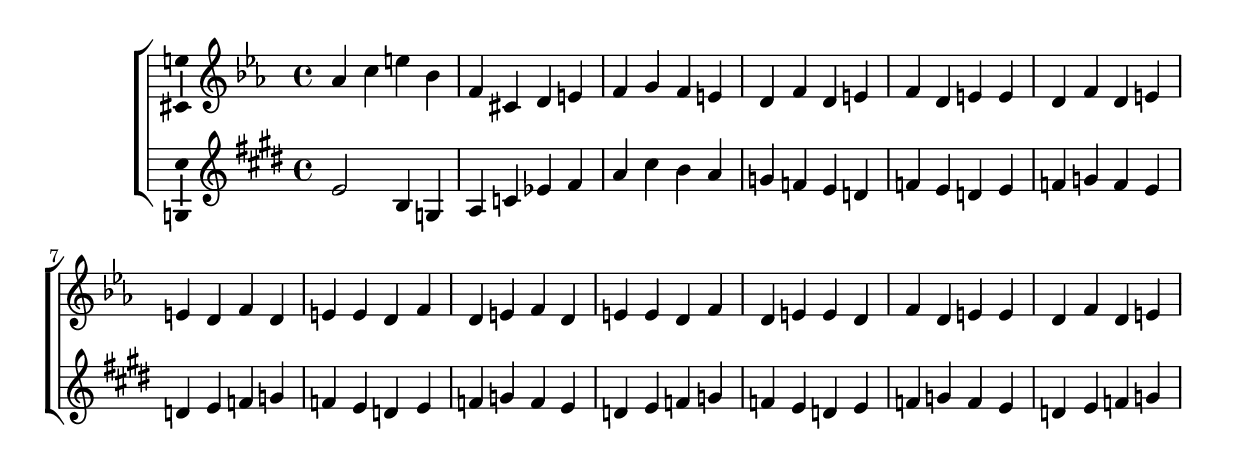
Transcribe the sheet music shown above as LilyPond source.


\header {
    texidoc = "Ambituses indicate pitch ranges for voices.

By default, the ambitus grob is put before the clef.  You can control
this behaviour through the @code{breakAlignOrder} property of the score
context by redefining the order.


The shape of the note heads to use can be changed via the
@code{note-head-style} property, which holds the glyph name of the
note head.  The vertical line between the upper and lower head can be
switched on or off via the @code{join-heads} property.

"
}

%{

 tex chokes on #

, e.g. with the following addition to the
paper block:

@example
\translator @{
  \ScoreContext
  breakAlignOrder = #'(
    instrument-name
    left-edge
    span-bar
    breathing-sign
    clef
    ambitus
    key-signature
    staff-bar
    time-signature
    custos
  )
@}
@end example

 
@example
\translator @{
  \VoiceContext
  \consists Ambitus_engraver
  Ambitus \set #'note-head-style = #'noteheads-2mensural
  Ambitus \set #'join-heads = ##f
@}
@end example


 %}
\version "1.9.4"

upper = \notes \relative c {
	\clef "treble"
	\key c \minor
	as'' c e bes f cis d e f g f e d f d e
	f d e e d f d e e d f d e e d f d e
	f d e e d f d e e d f d e e d f d e
}

lower = \notes \relative c {
	\clef "treble"
	\key e \major
	e'2 b4 g a c es fis a cis b a g f e d
	f e d e f g f e d e f g f e d e f g
	f e d e f g f e d e f g f e d e f g
}

\score { \context ChoirStaff {
	<<
		\new Staff { \upper }
		\new Staff { \lower }
	>> }
	\paper {
	       \translator {
			\ScoreContext
			breakAlignOrder = #'(
				instrument-name
				left-edge
				ambitus
				span-bar
				breathing-sign
				clef
				key-signature
				staff-bar
				time-signature
				custos
			)
		}
		\translator {
			\VoiceContext
			\consists Ambitus_engraver
		}
	}
}

